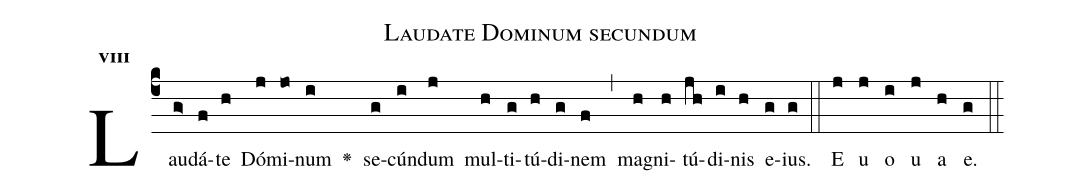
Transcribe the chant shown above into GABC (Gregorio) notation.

name:Laudate Dominum secundum;
office-part:Antiphona;
mode:8;
%%
initial-style: 1;
name: Laudate Dominum ... secundum;
book: Antiphonae & Responsoria/Tomus III, p.35;
occasion: Psalterium Hebdomada II Dominica;
office-part: Laudes Ant. 3;
user-notes: ;
commentary: ;
annotation: 8g;
centering-scheme: english;
fontsize: 12;
font: OFLSortsMillGoudy;
height: 11;
width: 4.5;
%%
(c4)Lau(g>)dá(f)te(h) Dó(j)mi(jo)num(i) <v>\greheightstar</v>() se(g)cún(i)dum(j) mul(h)ti(g)tú(h)di(g)nem(f) (,) ma(h)gni(h)tú(jh)di(i)nis(h) e(g)ius.(g) (::)
E(j) u(j) o(i) u(j) a(h) e.(g) (::)
